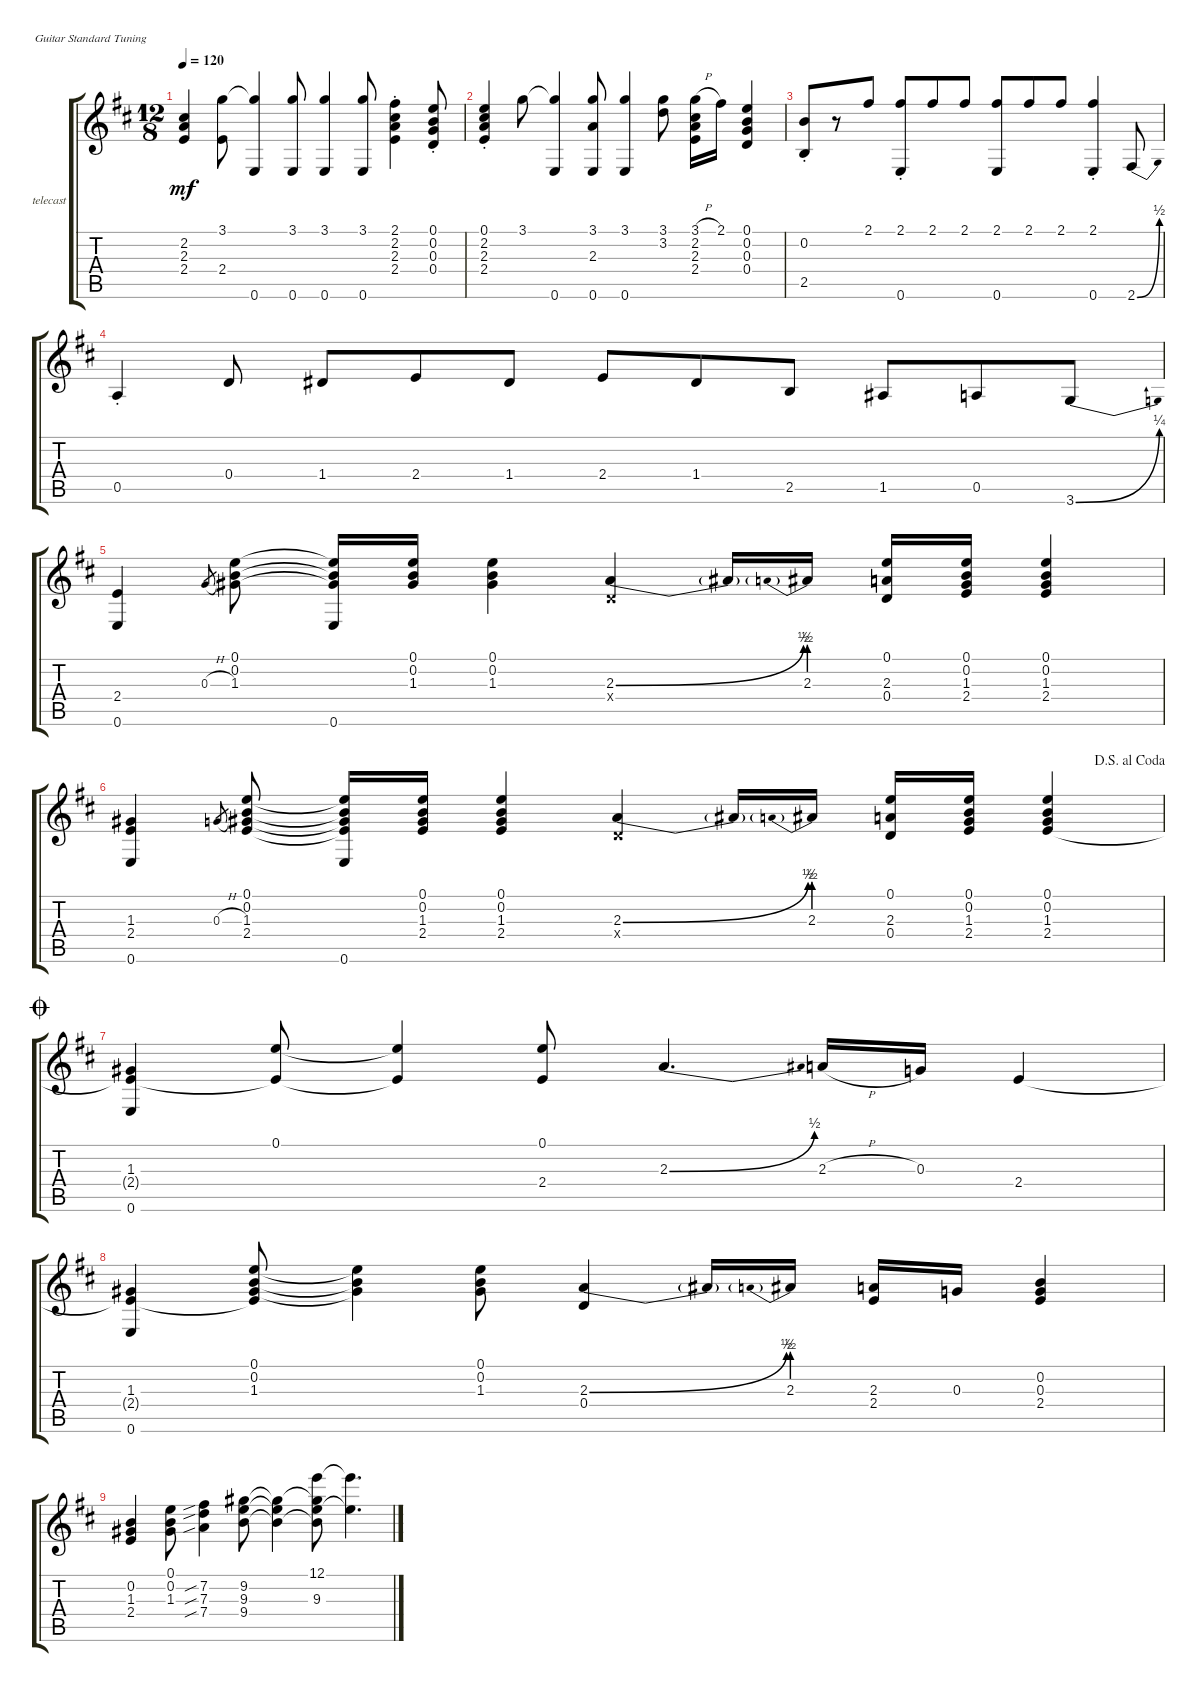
\defaultSystemsLayout 4
\bracketExtendMode groupsimilarinstruments
\firstSystemTrackNameOrientation horizontal
\otherSystemsTrackNameOrientation horizontal
\track ("Muddy Waters" "telecast") {instrument acousticguitarsteel}
\staff {score tabs}
\tuning (E4 B3 G3 D3 A2 E2)
\ts (12 8)
\tempo 120
\clef g2
\ks d
(2.2 2.3 2.4).4{dy mf} (3.1 2.4).8 (3.1{t} 0.6).4 (0.6 3.1).8 (0.6 3.1).4 (0.6 3.1).8 (2.1 2.2 2.3 2.4{st}).4 (0.4 0.3 0.2 0.1{st}).8 |
(0.1 2.2 2.3 2.4{st}).4 3.1.8 (3.1{t} 0.6).4 (0.6 2.3 3.1).8 (3.1 0.6).4 (3.1 3.2).8 (3.1{h} 2.2 2.3 2.4).16 2.1.16 (0.1 0.2 0.3 0.4).4 |
(0.2 2.5{st}).8 r.8 2.1.8 (2.1 0.6{st}).8 2.1.8 2.1.8 (2.1 0.6).8 2.1.8 2.1.8 (2.1 0.6{st}).4 2.6{be (bend 0 0 15.6 2)}.8 |
0.5{st}.4 0.4.8 1.4.8 2.4.8 1.4.8 2.4.8 1.4.8 2.5.8 1.5.8 0.5.8 3.6{be (bend 0 0 15.6 1)}.8 |
(0.6 2.4).4 0.3{h}.8{gr} (1.3 0.2 0.1).8 (0.1{t} 0.2{t} 1.3{t} 0.6).16 (1.3 0.2 0.1).16 (0.1 0.2 1.3).4 (2.3{be (bend 0 0 16.2 2)} 0.4{x}).4 2.3{t}.16 2.3{be (prebend 0 2 60 2)}.16 (0.1 2.3 0.4).16 (2.4 1.3 0.2 0.1).16 (0.1 0.2 1.3 2.4).4 |
\jump dalsegnoalcoda
(0.6 2.4 1.3).4 0.3{h}.8{gr} (1.3 2.4 0.2 0.1).8 (0.1{t} 0.2{t} 1.3{t} 2.4{t} 0.6).16 (2.4 1.3 0.2 0.1).16 (0.1 0.2 1.3 2.4).4 (2.3{be (bend 0 0 16.2 2)} 0.4{x}).4 2.3{t}.16 2.3{be (prebend 0 2 60 2)}.16 (0.1 2.3 0.4).16 (2.4 1.3 0.2 0.1).16 (0.1 0.2 1.3 2.4).4 |
\jump coda
(1.3 2.4{t} 0.6).4 (2.4{t} 0.1).8 (0.1{t} 2.4{t}).4 (0.1 2.4).8 2.3{be (bend 0 0 14.399999999999999 2)}.4{d} 2.3{h}.16 0.3.16 2.4.4 |
(2.4{t} 1.3 0.6).4 (2.4{t} 1.3 0.2 0.1).8 (0.1{t} 0.2{t} 1.3{t}).4 (1.3 0.2 0.1).8 (2.3{be (bend 0 0 15.6 2)} 0.4).4 2.3{t}.16 2.3{be (prebend 0 2 60 2)}.16 (2.4 2.3).16 0.3.16 (0.2 0.3 2.4).4 |
(0.2 1.3 2.4).4 (0.1 0.2 1.3).8 (7.2{sib} 7.3{sib} 7.4{sib}).4 (9.4 9.3 9.2).8 (9.4{t} 9.3{t} 9.2{t}).4 (9.3 9.4{t} 9.2{t} 12.1).8 (12.1{t} 9.3{t}).4{d}
